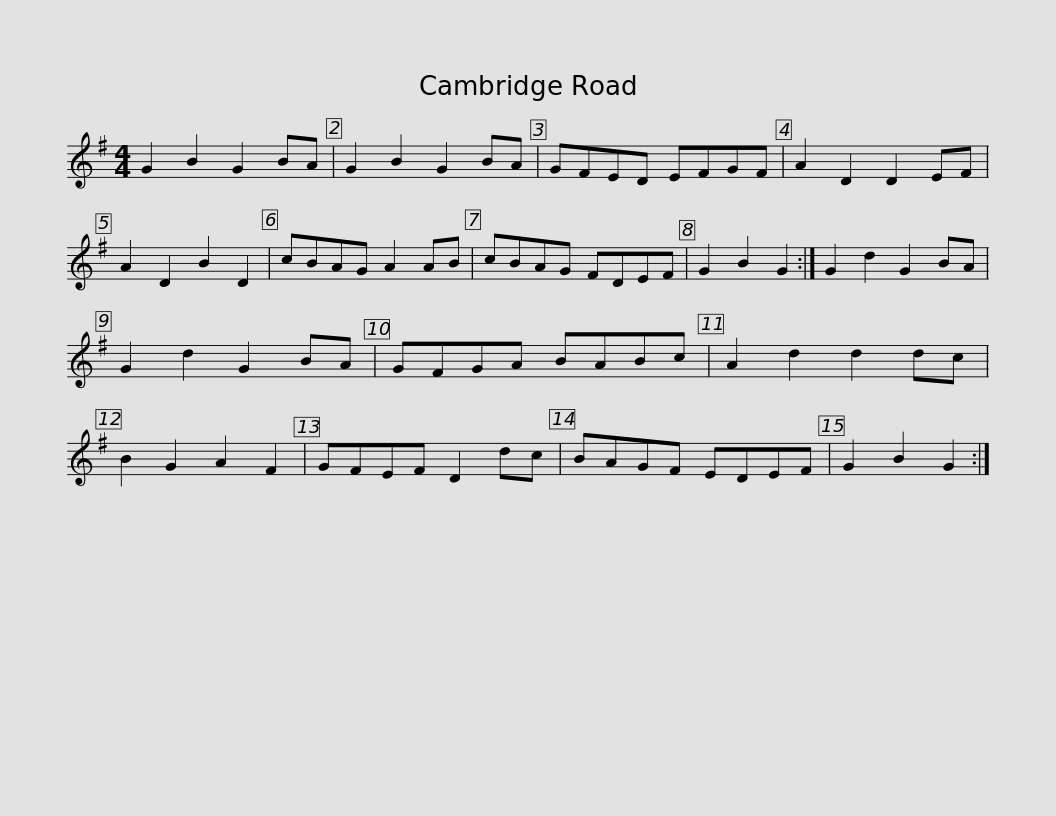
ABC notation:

X:1
L:1/8
M:4/4
I:linebreak $
K:G
V:1 treble
V:1
 G2 B2 G2 BA | G2 B2 G2 BA | GFED EFGF | A2 D2 D2 EF | A2 D2 B2 D2 | %5
 cBAG A2 AB | cBAG FDEF |$ G2 B2 G2 :| G2 d2 G2 BA | G2 d2 G2 BA | %10
 GFGA BABc | A2 d2 d2 dc | B2 G2 A2 F2 | GFEF D2 dc |$ BAGF EDEF | %15
 G2 B2 G2 :| %16
